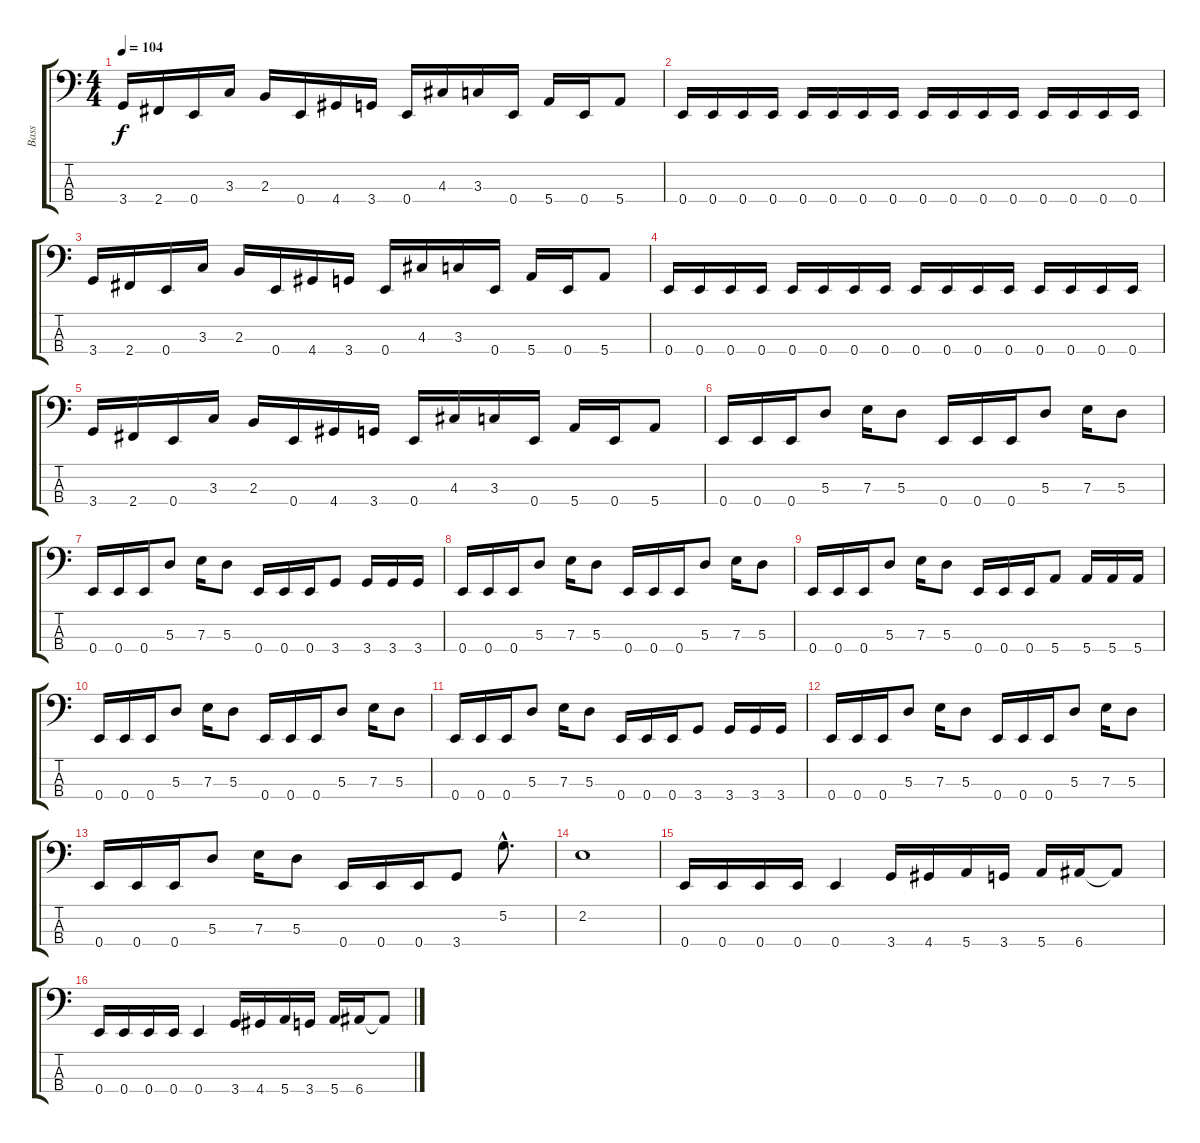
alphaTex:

\track ("Bass" "Bass") {instrument electricbassfinger}
\staff {score tabs}
\tuning (G2 D2 A1 E1) {hide}
\ts (4 4)
\tempo 104
\clef f4
\ks c
3.4.16{dy f} 2.4.16 0.4.16 3.3.16 2.3.16 0.4.16 4.4.16 3.4.16 0.4.16 4.3.16 3.3.16 0.4.16 5.4.16 0.4.16 5.4.8 |
0.4.16 0.4.16 0.4.16 0.4.16 0.4.16 0.4.16 0.4.16 0.4.16 0.4.16 0.4.16 0.4.16 0.4.16 0.4.16 0.4.16 0.4.16 0.4.16 |
3.4.16 2.4.16 0.4.16 3.3.16 2.3.16 0.4.16 4.4.16 3.4.16 0.4.16 4.3.16 3.3.16 0.4.16 5.4.16 0.4.16 5.4.8 |
0.4.16 0.4.16 0.4.16 0.4.16 0.4.16 0.4.16 0.4.16 0.4.16 0.4.16 0.4.16 0.4.16 0.4.16 0.4.16 0.4.16 0.4.16 0.4.16 |
3.4.16 2.4.16 0.4.16 3.3.16 2.3.16 0.4.16 4.4.16 3.4.16 0.4.16 4.3.16 3.3.16 0.4.16 5.4.16 0.4.16 5.4.8 |
0.4.16 0.4.16 0.4.16 5.3.8 7.3.16 5.3.8 0.4.16 0.4.16 0.4.16 5.3.8 7.3.16 5.3.8 |
0.4.16 0.4.16 0.4.16 5.3.8 7.3.16 5.3.8 0.4.16 0.4.16 0.4.16 3.4.8 3.4.16 3.4.16 3.4.16 |
0.4.16 0.4.16 0.4.16 5.3.8 7.3.16 5.3.8 0.4.16 0.4.16 0.4.16 5.3.8 7.3.16 5.3.8 |
0.4.16 0.4.16 0.4.16 5.3.8 7.3.16 5.3.8 0.4.16 0.4.16 0.4.16 5.4.8 5.4.16 5.4.16 5.4.16 |
0.4.16 0.4.16 0.4.16 5.3.8 7.3.16 5.3.8 0.4.16 0.4.16 0.4.16 5.3.8 7.3.16 5.3.8 |
0.4.16 0.4.16 0.4.16 5.3.8 7.3.16 5.3.8 0.4.16 0.4.16 0.4.16 3.4.8 3.4.16 3.4.16 3.4.16 |
0.4.16 0.4.16 0.4.16 5.3.8 7.3.16 5.3.8 0.4.16 0.4.16 0.4.16 5.3.8 7.3.16 5.3.8 |
0.4.16 0.4.16 0.4.16 5.3.8 7.3.16 5.3.8 0.4.16 0.4.16 0.4.16 3.4.8 5.2{hac}.8{d} |
2.2.1 |
0.4.16 0.4.16 0.4.16 0.4.16 0.4.4 3.4.16 4.4.16 5.4.16 3.4.16 5.4.16 6.4.16 6.4{t}.8 |
0.4.16 0.4.16 0.4.16 0.4.16 0.4.4 3.4.16 4.4.16 5.4.16 3.4.16 5.4.16 6.4.16 6.4{t}.8
